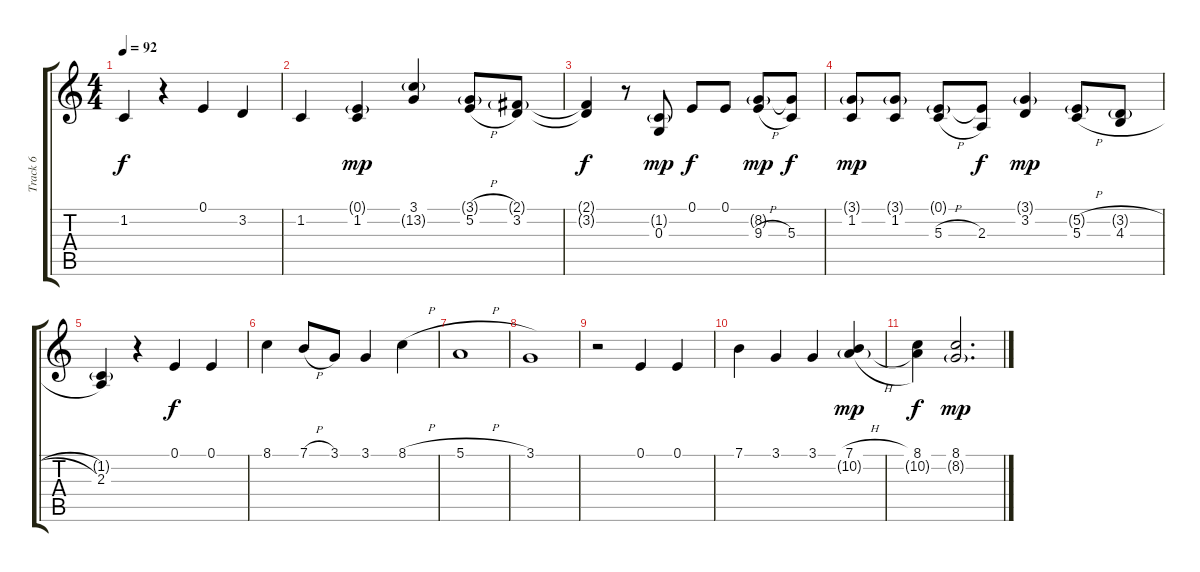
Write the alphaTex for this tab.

\track ("Track 6" "Track 6") {instrument clarinet}
\staff {score tabs}
\tuning (E4 B3 G3 D3 A2 E2) {hide}
\ts (4 4)
\tempo 92
\clef g2
\ks c
1.2{t}.4{dy f} r.4 0.1.4 3.2.4 |
1.2.4 (0.1{g} 1.2).4{dy mp} (3.1 13.2{g}).4 (3.1{h g} 5.2{h}).8 (2.1{g} 3.2).8 |
(2.1{t} 3.2{t}).4{dy f} r.8 (1.2{g} 0.3).8{dy mp} 0.1.8{dy f} 0.1.8 (8.2{g} 9.3{h}).8{dy mp} (8.2{t} 5.3).8{dy f} |
(3.1{g} 1.2).8{dy mp} (3.1{g} 1.2).8 (0.1{g} 5.3{h}).8 (0.1{t} 2.3).8{dy f} (3.1{g} 3.2).4{dy mp} (5.2{h g} 5.3{h}).8 (3.2{h g} 4.3{h}).8 |
(1.2{g} 2.3).4 r.4 0.1.4{dy f} 0.1.4 |
8.1.4 7.1{h}.8 3.1.8 3.1.4 8.1{h}.4 |
5.1{h}.1 |
3.1.1 |
r.2 0.1.4 0.1.4 |
7.1.4 3.1.4 3.1.4 (7.1{h} 10.2{h g}).4{dy mp} |
(8.1 10.2{t}).4{dy f} (8.1 8.2{g}).2{d dy mp}
